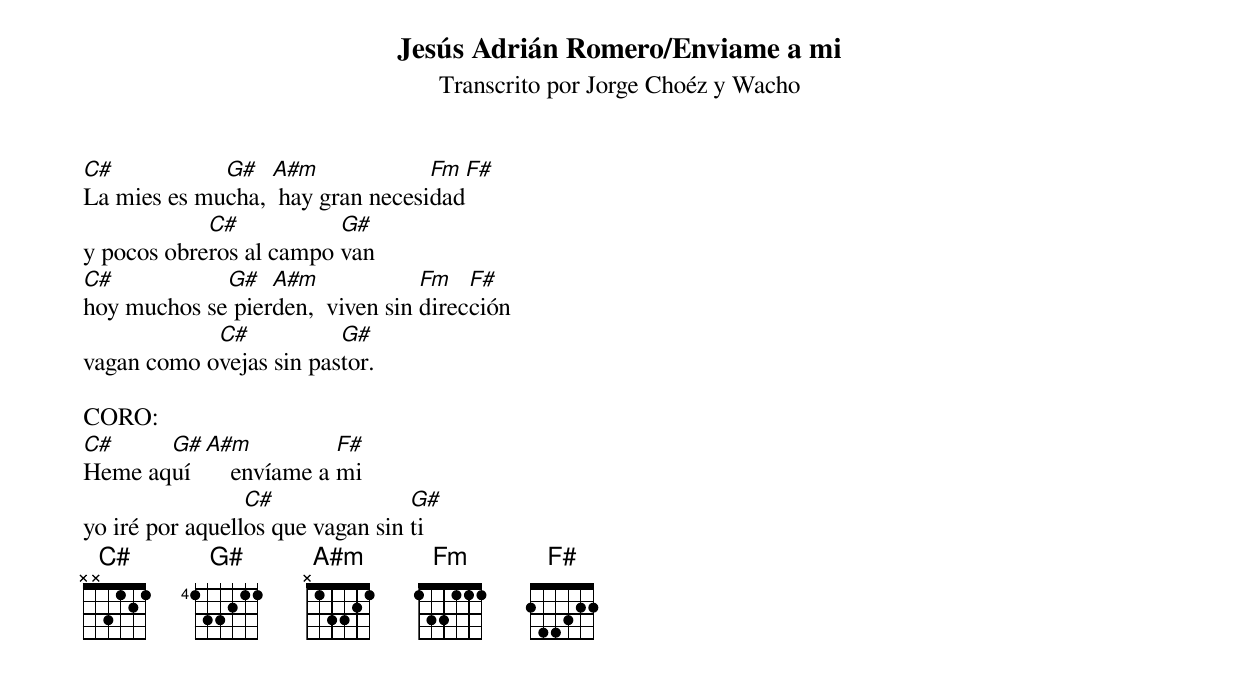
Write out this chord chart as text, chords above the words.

Jesús Adrián Romero/Enviame a mi
Transcrito por Jorge Choéz y Wacho

C#           G#   A#m             Fm  F#
La mies es mucha,  hay gran necesidad
            C#           G#
y pocos obreros al campo van
C#           G#   A#m             Fm   F#
hoy muchos se pierden,  viven sin dirección
            C#           G#
vagan como ovejas sin pastor.

CORO:
C#     G# A#m           F#
Heme aquí     envíame a mi
                 C#               G#
yo iré por aquellos que vagan sin ti
